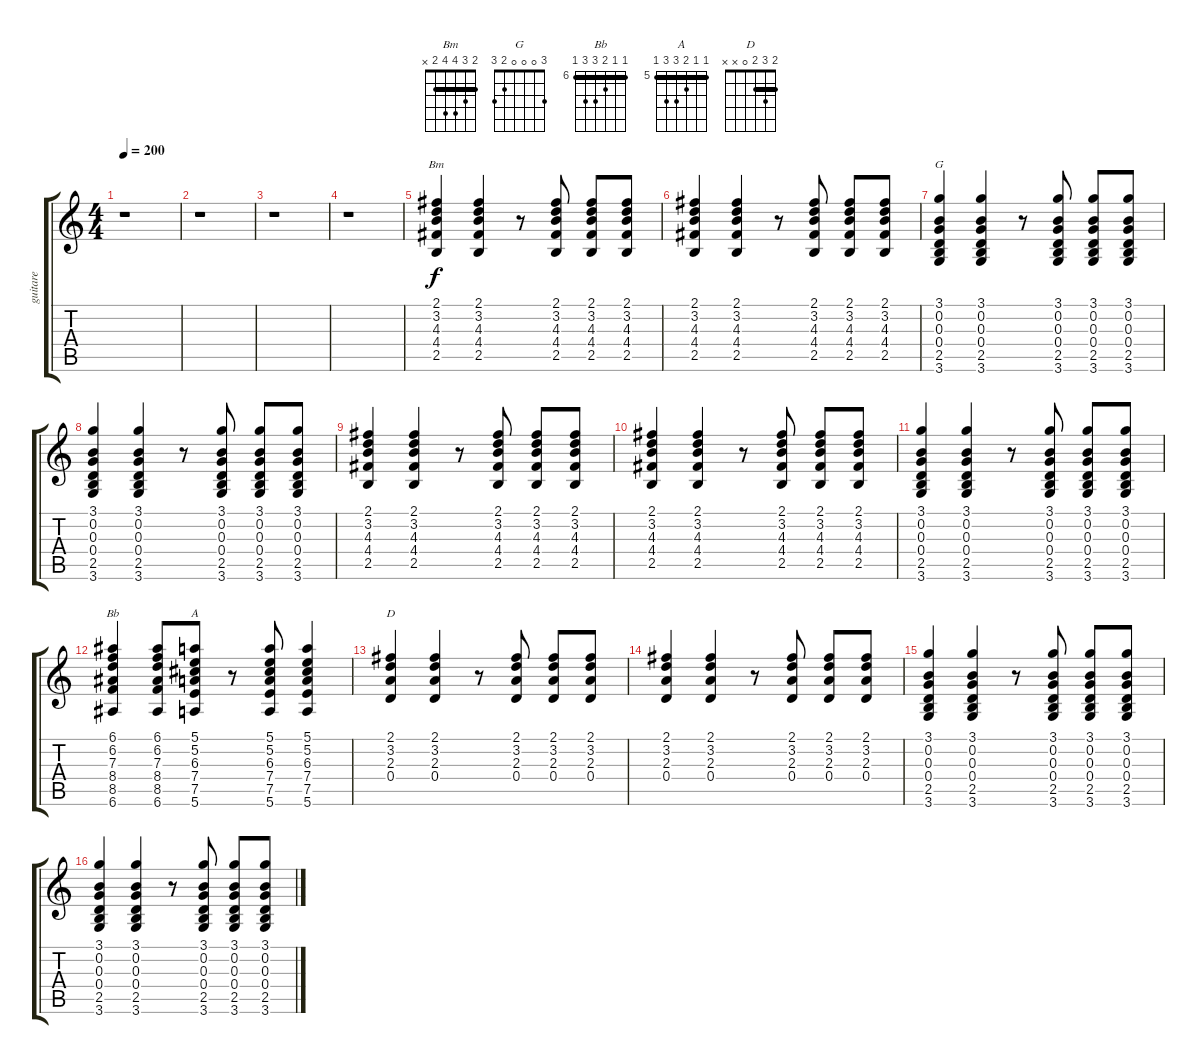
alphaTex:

\track ("guitare" "guitare") {instrument acousticguitarnylon}
\staff {score tabs}
\tuning (E4 B3 G3 D3 A2 E2) {hide}
\chord ("Bm" 2 3 4 4 2 x) {barre 2}
\chord ("G" 3 0 0 0 2 3)
\chord ("Bb" 6 6 7 8 8 6) {firstfret 6 barre 6}
\chord ("A" 5 5 6 7 7 5) {firstfret 5 barre 5}
\chord ("D" 2 3 2 0 x x) {barre 2}
\ts (4 4)
\tempo 200
\clef g2
\ks c
r.1{dy f} |
r.1 |
r.1 |
r.1 |
(2.1 3.2 4.3 4.4 2.5).4{ch "Bm"} (2.1 3.2 4.3 4.4 2.5).4 r.8 (2.1 3.2 4.3 4.4 2.5).8 (2.1 3.2 4.3 4.4 2.5).8 (2.1 3.2 4.3 4.4 2.5).8 |
(2.1 3.2 4.3 4.4 2.5).4 (2.1 3.2 4.3 4.4 2.5).4 r.8 (2.1 3.2 4.3 4.4 2.5).8 (2.1 3.2 4.3 4.4 2.5).8 (2.1 3.2 4.3 4.4 2.5).8 |
(3.1 0.2 0.3 0.4 2.5 3.6).4{ch "G"} (3.1 0.2 0.3 0.4 2.5 3.6).4 r.8 (3.1 0.2 0.3 0.4 2.5 3.6).8 (3.1 0.2 0.3 0.4 2.5 3.6).8 (3.1 0.2 0.3 0.4 2.5 3.6).8 |
(3.1 0.2 0.3 0.4 2.5 3.6).4 (3.1 0.2 0.3 0.4 2.5 3.6).4 r.8 (3.1 0.2 0.3 0.4 2.5 3.6).8 (3.1 0.2 0.3 0.4 2.5 3.6).8 (3.1 0.2 0.3 0.4 2.5 3.6).8 |
(2.1 3.2 4.3 4.4 2.5).4 (2.1 3.2 4.3 4.4 2.5).4 r.8 (2.1 3.2 4.3 4.4 2.5).8 (2.1 3.2 4.3 4.4 2.5).8 (2.1 3.2 4.3 4.4 2.5).8 |
(2.1 3.2 4.3 4.4 2.5).4 (2.1 3.2 4.3 4.4 2.5).4 r.8 (2.1 3.2 4.3 4.4 2.5).8 (2.1 3.2 4.3 4.4 2.5).8 (2.1 3.2 4.3 4.4 2.5).8 |
(3.1 0.2 0.3 0.4 2.5 3.6).4 (3.1 0.2 0.3 0.4 2.5 3.6).4 r.8 (3.1 0.2 0.3 0.4 2.5 3.6).8 (3.1 0.2 0.3 0.4 2.5 3.6).8 (3.1 0.2 0.3 0.4 2.5 3.6).8 |
(6.1 6.2 7.3 8.4 8.5 6.6).4{ch "Bb"} (6.1 6.2 7.3 8.4 8.5 6.6).8 (5.1 5.2 6.3 7.4 7.5 5.6).8{ch "A"} r.8 (5.1 5.2 6.3 7.4 7.5 5.6).8 (5.1 5.2 6.3 7.4 7.5 5.6).4 |
(2.1 3.2 2.3 0.4).4{ch "D"} (2.1 3.2 2.3 0.4).4 r.8 (2.1 3.2 2.3 0.4).8 (2.1 3.2 2.3 0.4).8 (2.1 3.2 2.3 0.4).8 |
(2.1 3.2 2.3 0.4).4 (2.1 3.2 2.3 0.4).4 r.8 (2.1 3.2 2.3 0.4).8 (2.1 3.2 2.3 0.4).8 (2.1 3.2 2.3 0.4).8 |
(3.1 0.2 0.3 0.4 2.5 3.6).4 (3.1 0.2 0.3 0.4 2.5 3.6).4 r.8 (3.1 0.2 0.3 0.4 2.5 3.6).8 (3.1 0.2 0.3 0.4 2.5 3.6).8 (3.1 0.2 0.3 0.4 2.5 3.6).8 |
(3.1 0.2 0.3 0.4 2.5 3.6).4 (3.1 0.2 0.3 0.4 2.5 3.6).4 r.8 (3.1 0.2 0.3 0.4 2.5 3.6).8 (3.1 0.2 0.3 0.4 2.5 3.6).8 (3.1 0.2 0.3 0.4 2.5 3.6).8
